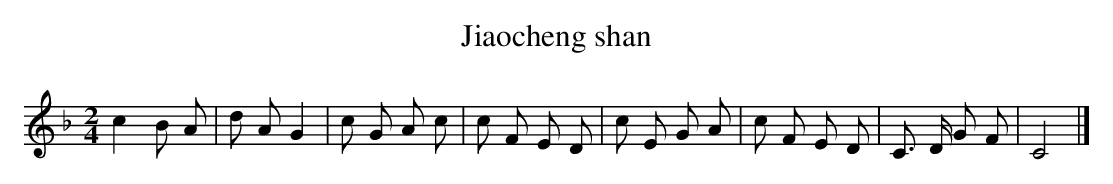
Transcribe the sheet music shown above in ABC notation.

X:1
T: Jiaocheng shan
L: 1/8
M: 2/4
K: F
c2B A [I:setbarnb 1]|
d AG2 |
c G A c |
c F E D |
c E G A |
c F E D |
C> D G F |
C4 |]
